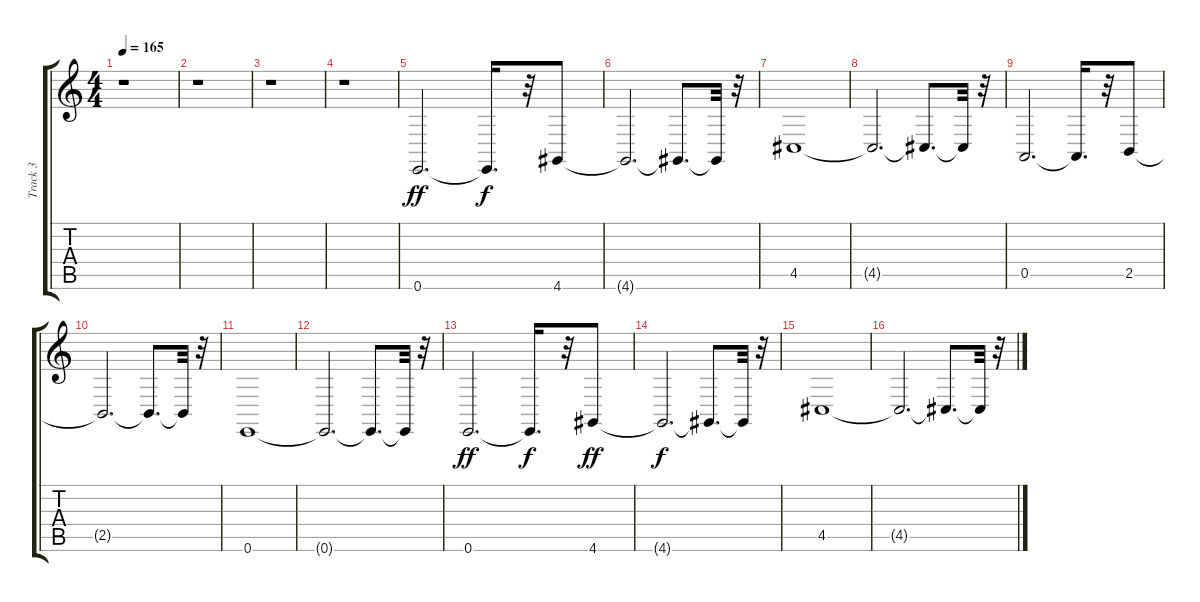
\track ("Track 3" "Track 3") {instrument lead2sawtooth}
\staff {score tabs}
\tuning (E4 B3 G3 D3 A2 E2) {hide}
\ts (4 4)
\tempo 165
\clef g2
\ks c
r.1{dy ff} |
r.1 |
r.1 |
r.1 |
0.6.2{d} 0.6{t}.16{d dy f} r.32 4.6.8 |
4.6{t}.2{d} 4.6{t}.8{d} 4.6{t}.32 r.32 |
4.5.1 |
4.5{t}.2{d} 4.5{t}.8{d} 4.5{t}.32 r.32 |
0.5.2{d} 0.5{t}.16{d} r.32 2.5.8 |
2.5{t}.2{d} 2.5{t}.8{d} 2.5{t}.32 r.32 |
0.6.1 |
0.6{t}.2{d} 0.6{t}.8{d} 0.6{t}.32 r.32 |
0.6.2{d dy ff} 0.6{t}.16{d dy f} r.32 4.6.8{dy ff} |
4.6{t}.2{d dy f} 4.6{t}.8{d} 4.6{t}.32 r.32 |
4.5.1 |
4.5{t}.2{d} 4.5{t}.8{d} 4.5{t}.32 r.32
